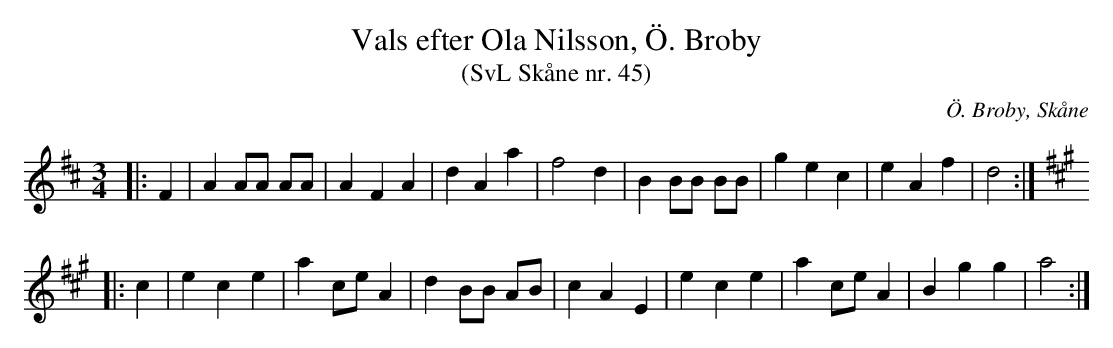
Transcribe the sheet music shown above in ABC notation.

X:1
T:Vals efter Ola Nilsson, Ö. Broby
T:(SvL Skåne nr. 45)
O:Ö. Broby, Skåne
M:3/4
L:1/8
K:D
|: F2 | A2 AA AA | A2 F2 A2 | d2 A2 a2 | f4 d2 | B2 BB BB | g2 e2 c2 | e2 A2 f2 | d4 :|
K:A
|: c2 | e2 c2 e2 | a2 ce A2 | d2 BB AB | c2 A2 E2 | e2 c2 e2 | a2 ce A2 | B2 g2 g2 | a4 :|
